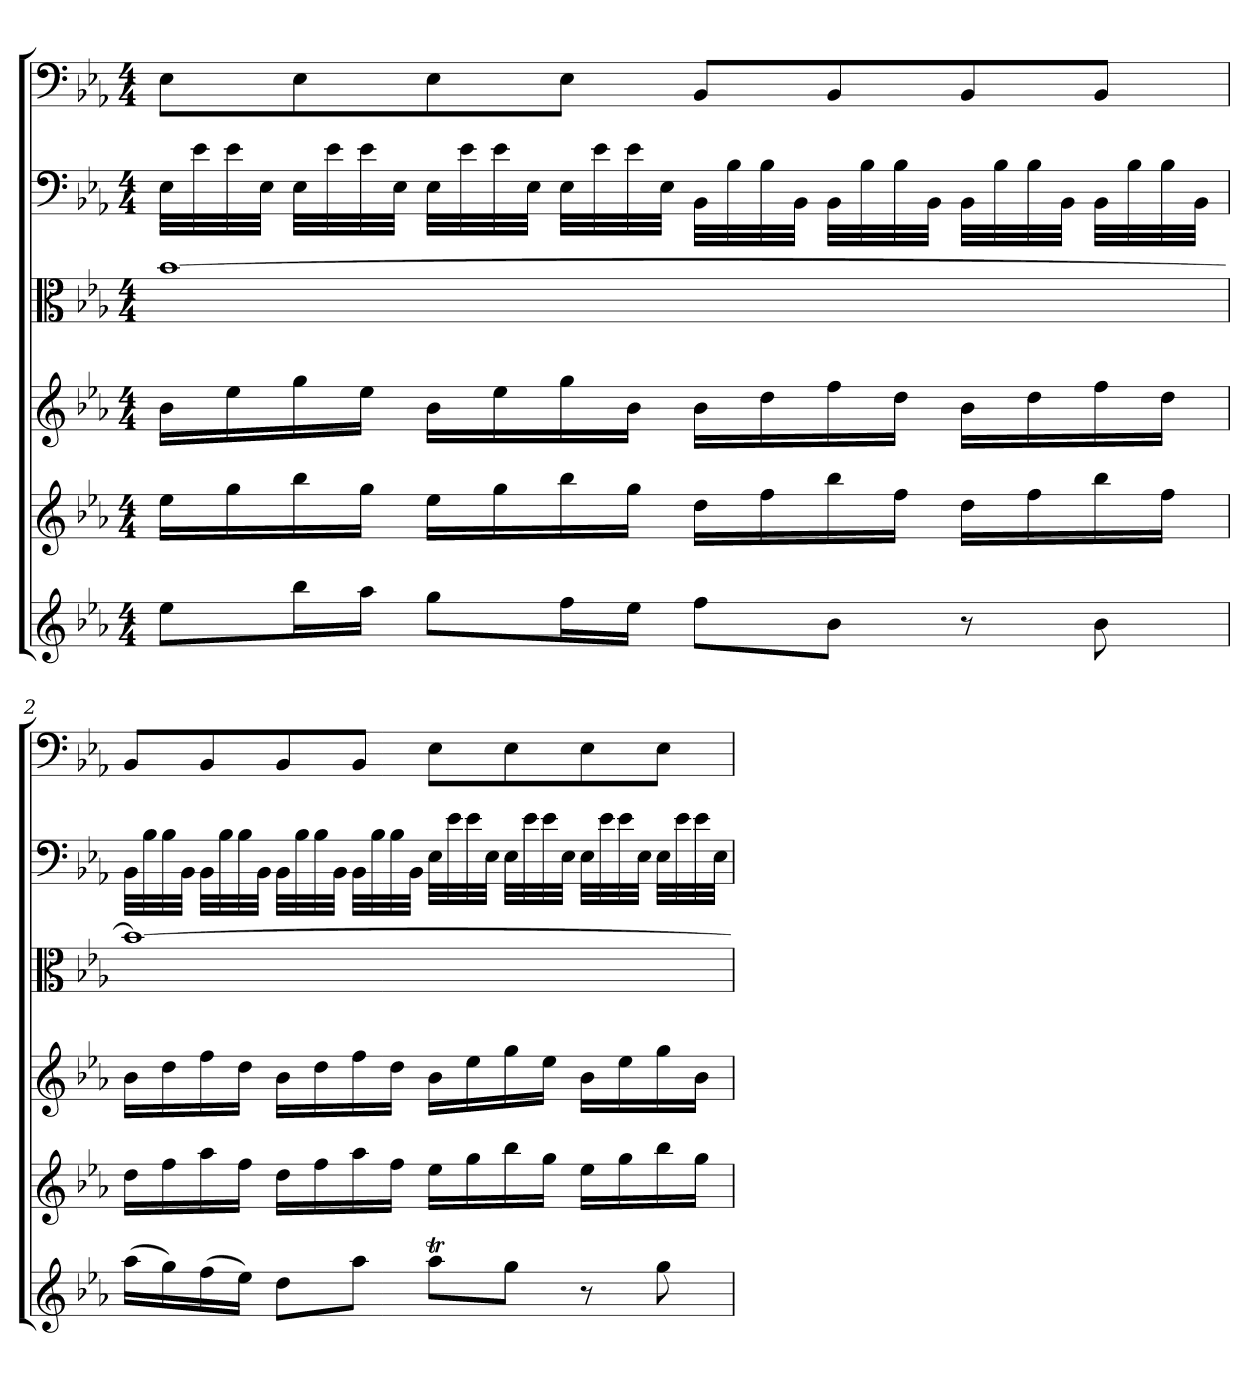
**kern	**kern	**kern	**kern	**kern	**kern
*part6	*part5	*part4	*part3	*part2	*part1
*staff6	*staff5	*staff4	*staff3	*staff2	*staff1
*clefG2	*clefG2	*clefG2	*clefC3	*clefF4	*clefF4
*k[b-e-a-]	*k[b-e-a-]	*k[b-e-a-]	*k[b-e-a-]	*k[b-e-a-]	*k[b-e-a-]
*E-:	*E-:	*E-:	*E-:	*E-:	*E-:
*M4/4	*M4/4	*M4/4	*M4/4	*M4/4	*M4/4
=1	=1	=1	=1	=1	=1
8ee-\L	16ee-\LL	16b-\LL	[1b-\	32E-\LLL	8E-\L
.	.	.	.	32e-\	.
.	16gg\	16ee-\	.	32e-\	.
.	.	.	.	32E-\JJJ	.
16bb-\L	16bb-\	16gg\	.	32E-\LLL	8E-\
.	.	.	.	32e-\	.
16aa-\JJ	16gg\JJ	16ee-\JJ	.	32e-\	.
.	.	.	.	32E-\JJJ	.
8gg\L	16ee-\LL	16b-\LL	.	32E-\LLL	8E-\
.	.	.	.	32e-\	.
.	16gg\	16ee-\	.	32e-\	.
.	.	.	.	32E-\JJJ	.
16ff\L	16bb-\	16gg\	.	32E-\LLL	8E-\J
.	.	.	.	32e-\	.
16ee-\JJ	16gg\JJ	16b-\JJ	.	32e-\	.
.	.	.	.	32E-\JJJ	.
8ff\L	16dd\LL	16b-\LL	.	32BB-\LLL	8BB-/L
.	.	.	.	32B-\	.
.	16ff\	16dd\	.	32B-\	.
.	.	.	.	32BB-\JJJ	.
8b-\J	16bb-\	16ff\	.	32BB-\LLL	8BB-/
.	.	.	.	32B-\	.
.	16ff\JJ	16dd\JJ	.	32B-\	.
.	.	.	.	32BB-\JJJ	.
8r	16dd\LL	16b-\LL	.	32BB-\LLL	8BB-/
.	.	.	.	32B-\	.
.	16ff\	16dd\	.	32B-\	.
.	.	.	.	32BB-\JJJ	.
8b-\	16bb-\	16ff\	.	32BB-\LLL	8BB-/J
.	.	.	.	32B-\	.
.	16ff\JJ	16dd\JJ	.	32B-\	.
.	.	.	.	32BB-\JJJ	.
=2	=2	=2	=2	=2	=2
(16aa-\LL	16dd\LL	16b-\LL	1b-\_	32BB-\LLL	8BB-/L
.	.	.	.	32B-\	.
16gg\)	16ff\	16dd\	.	32B-\	.
.	.	.	.	32BB-\JJJ	.
(16ff\	16aa-\	16ff\	.	32BB-\LLL	8BB-/
.	.	.	.	32B-\	.
16ee-\JJ)	16ff\JJ	16dd\JJ	.	32B-\	.
.	.	.	.	32BB-\JJJ	.
8dd\L	16dd\LL	16b-\LL	.	32BB-\LLL	8BB-/
.	.	.	.	32B-\	.
.	16ff\	16dd\	.	32B-\	.
.	.	.	.	32BB-\JJJ	.
8aa-\J	16aa-\	16ff\	.	32BB-\LLL	8BB-/J
.	.	.	.	32B-\	.
.	16ff\JJ	16dd\JJ	.	32B-\	.
.	.	.	.	32BB-\JJJ	.
8aa-T\L	16ee-\LL	16b-\LL	.	32E-\LLL	8E-\L
.	.	.	.	32e-\	.
.	16gg\	16ee-\	.	32e-\	.
.	.	.	.	32E-\JJJ	.
8gg\J	16bb-\	16gg\	.	32E-\LLL	8E-\
.	.	.	.	32e-\	.
.	16gg\JJ	16ee-\JJ	.	32e-\	.
.	.	.	.	32E-\JJJ	.
8r	16ee-\LL	16b-\LL	.	32E-\LLL	8E-\
.	.	.	.	32e-\	.
.	16gg\	16ee-\	.	32e-\	.
.	.	.	.	32E-\JJJ	.
8gg\	16bb-\	16gg\	.	32E-\LLL	8E-\J
.	.	.	.	32e-\	.
.	16gg\JJ	16b-\JJ	.	32e-\	.
.	.	.	.	32E-\JJJ	.
=	=	=	=	=	=
*-	*-	*-	*-	*-	*-
